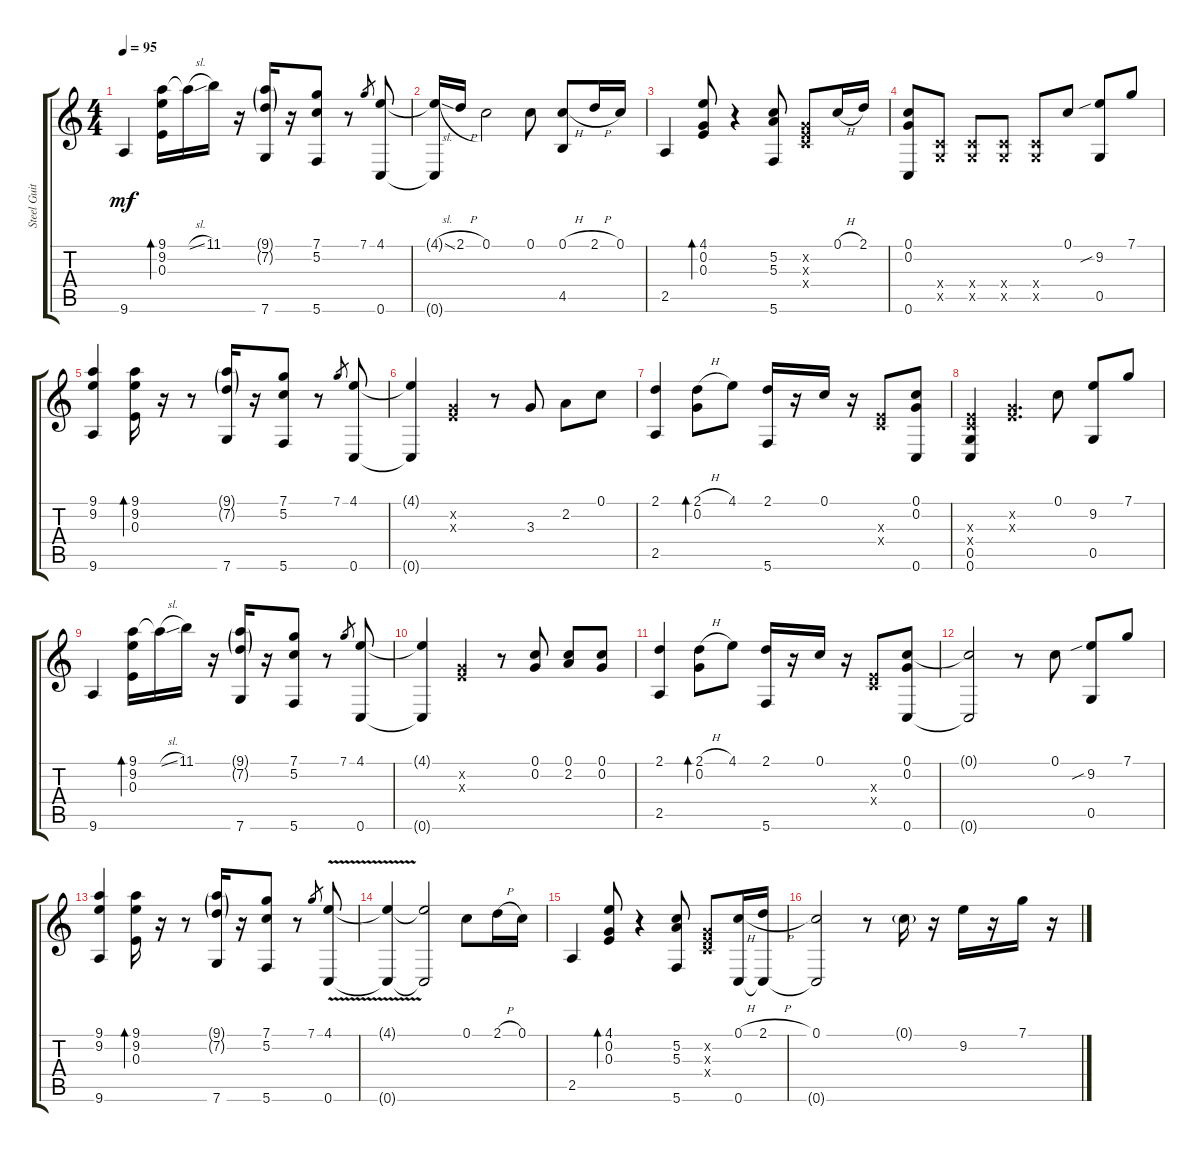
\track ("Steel Guitar" "Steel Guit") {instrument acousticguitarsteel}
\staff {score tabs}
\tuning (C4 G3 E3 C3 G2 C2) {hide}
\ts (4 4)
\tempo 95
\clef g2
\ks c
9.6.4{dy mf} (9.1 9.2 0.3).16{bd 30} 9.1{sl t}.16 11.1.16 r.16 (9.1{g} 7.2{g} 7.6).16 r.16 (7.1 5.2 5.6).8 r.8 7.1.8{gr} (4.1 0.6).8 |
(4.1{sl t} 0.6{t}).16 2.1{h}.16 0.1.2 0.1.8 (0.1{h} 4.5).8 2.1{h}.16 0.1.16 |
2.5.4 (4.1 0.2 0.3).8{bd 30} r.4 (5.2 5.3 5.6).8 (0.2{x} 0.3{x} 0.4{x}).8 0.1{h}.16 2.1.16 |
(0.1 0.2 0.6).8 (0.4{x} 0.5{x}).8 (0.4{x} 0.5{x}).8 (0.4{x} 0.5{x}).8 (0.4{x} 0.5{x}).8 0.1.8 (9.2{sib} 0.5).8 7.1.8 |
(9.1 9.2 9.6).4 (9.1 9.2 0.3).16{bd 30} r.16 r.8 (9.1{g} 7.2{g} 7.6).16 r.16 (7.1 5.2 5.6).8 r.8 7.1.8{gr} (4.1 0.6).8 |
(4.1{t} 0.6{t}).4 (0.2{x} 0.3{x}).4 r.8 3.3.8 2.2.8 0.1.8 |
(2.1 2.5).4 (2.1{h} 0.2).8{bd 30} 4.1.8 (2.1 5.6).16 r.16 0.1.16 r.16 (0.3{x} 0.4{x}).8 (0.1 0.2 0.6).8 |
(0.3{x} 0.4{x} 0.5 0.6).4 (0.2{x} 0.3{x}).4{d} 0.1.8 (9.2 0.5).8 7.1.8 |
9.6.4 (9.1 9.2 0.3).16{bd 30} 9.1{sl t}.16 11.1.16 r.16 (9.1{g} 7.2{g} 7.6).16 r.16 (7.1 5.2 5.6).8 r.8 7.1.8{gr} (4.1 0.6).8 |
(4.1{t} 0.6{t}).4 (0.2{x} 0.3{x}).4 r.8 (0.1 0.2).8 (0.1 2.2).8 (0.1 0.2).8 |
(2.1 2.5).4 (2.1{h} 0.2).8{bd 30} 4.1.8 (2.1 5.6).16 r.16 0.1.16 r.16 (0.3{x} 0.4{x}).8 (0.1 0.2 0.6).8 |
(0.1{t} 0.6{t}).2 r.8 0.1.8 (9.2{sib} 0.5).8 7.1.8 |
(9.1 9.2 9.6).4 (9.1 9.2 0.3).16{bd 30} r.16 r.8 (9.1{g} 7.2{g} 7.6).16 r.16 (7.1 5.2 5.6).8 r.8 7.1.8{gr} (4.1{v} 0.6).8 |
(4.1{t} 0.6{t}).4 (4.1{t} 0.6{t}).2 0.1.8 2.1{h}.16 0.1.16 |
2.5.4 (4.1 0.2 0.3).8{bd 30} r.4 (5.2 5.3 5.6).8 (0.2{x} 0.3{x} 0.4{x}).8 (0.1{h} 0.6).16 (2.1{h} 0.6{t}).16 |
(0.1 0.6{t}).2 r.8 0.1{g}.16 r.16 9.2.16 r.16 7.1.16 r.16
